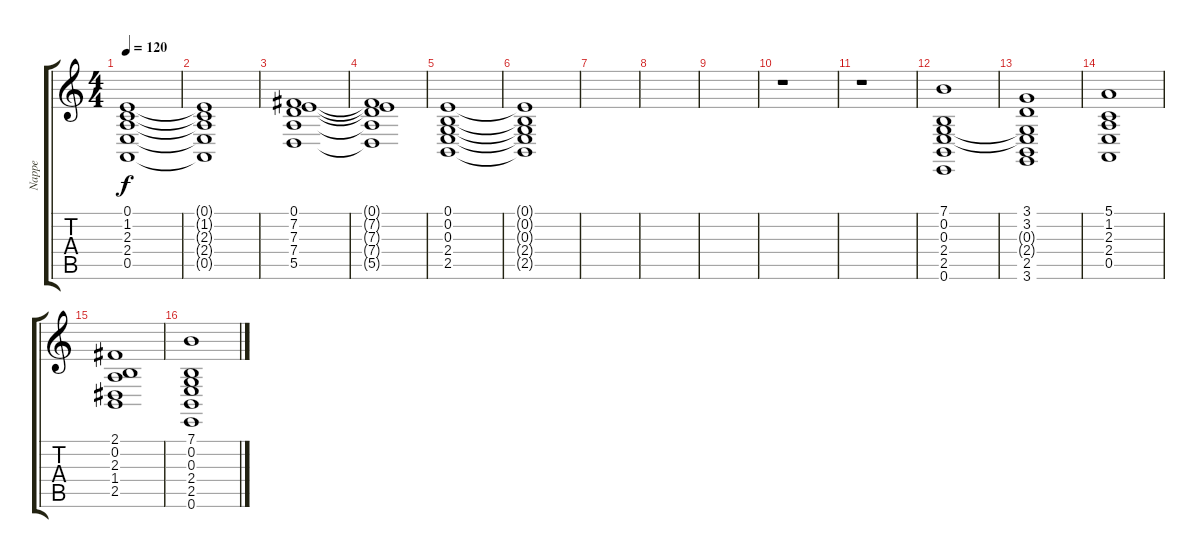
\track ("Nappe" "Nappe") {instrument stringensemble2}
\staff {score tabs}
\tuning (E4 B3 G3 D3 A2 E2) {hide}
\ts (4 4)
\tempo 120
\clef g2
\ks c
(0.1 1.2 2.3 2.4 0.5).1{dy f} |
(0.1{t} 1.2{t} 2.3{t} 2.4{t} 0.5{t}).1 |
(0.1 7.2 7.3 7.4 5.5).1 |
(0.1{t} 7.2{t} 7.3{t} 7.4{t} 5.5{t}).1 |
(0.1 0.2 0.3 2.4 2.5).1 |
(0.1{t} 0.2{t} 0.3{t} 2.4{t} 2.5{t}).1 |
|
|
|
r.1 |
r.1 |
(7.1 0.2 0.3 2.4 2.5 0.6).1 |
(3.1 3.2 0.3{t} 2.4{t} 2.5 3.6).1 |
(5.1 1.2 2.3 2.4 0.5).1 |
(2.1 0.2 2.3 1.4 2.5).1 |
(7.1 0.2 0.3 2.4 2.5 0.6).1
